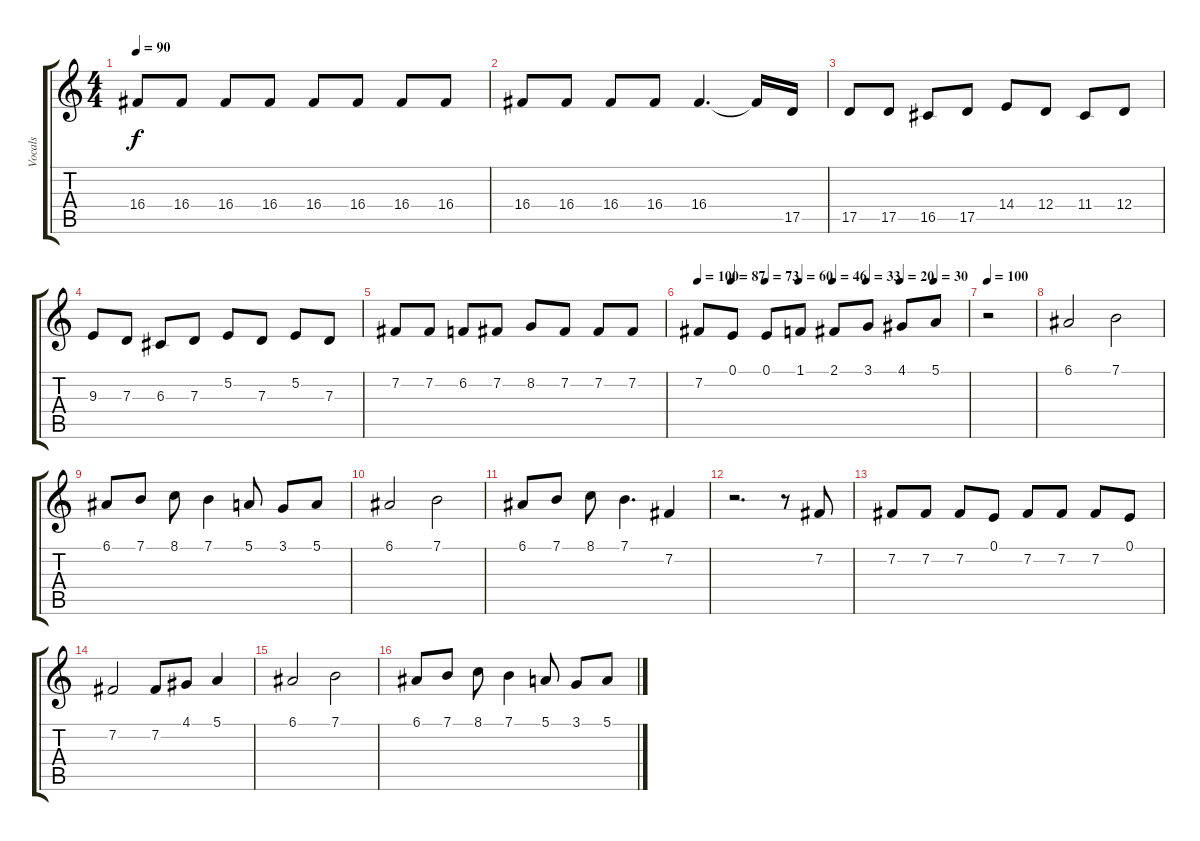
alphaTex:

\track ("Vocals" "Vocals") {instrument lead1square}
\staff {score tabs}
\tuning (E4 B3 G3 D3 A2 E2) {hide}
\ts (4 4)
\tempo 90
\clef g2
\ks c
16.4.8{dy f} 16.4.8 16.4.8 16.4.8 16.4.8 16.4.8 16.4.8 16.4.8 |
16.4.8 16.4.8 16.4.8 16.4.8 16.4.4{d} 16.4{t}.16 17.5.16 |
17.5.8 17.5.8 16.5.8 17.5.8 14.4.8 12.4.8 11.4.8 12.4.8 |
9.3.8 7.3.8 6.3.8 7.3.8 5.2.8 7.3.8 5.2.8 7.3.8 |
7.2.8 7.2.8 6.2.8 7.2.8 8.2.8 7.2.8 7.2.8 7.2.8 |
\tempo 100
\tempo (87 0.125)
\tempo (73 0.25)
\tempo (60 0.375)
\tempo (46 0.5)
\tempo (33 0.625)
\tempo (20 0.75)
\tempo (30 0.875)
7.2.8 0.1.8 0.1.8 1.1.8 2.1.8 3.1.8 4.1.8 5.1.8 |
\tempo 100
r.2 |
6.1.2 7.1.2 |
6.1.8 7.1.8 8.1.8 7.1.4 5.1.8 3.1.8 5.1.8 |
6.1.2 7.1.2 |
6.1.8 7.1.8 8.1.8 7.1.4{d} 7.2.4 |
r.2{d} r.8 7.2.8 |
7.2.8 7.2.8 7.2.8 0.1.8 7.2.8 7.2.8 7.2.8 0.1.8 |
7.2.2 7.2.8 4.1.8 5.1.4 |
6.1.2 7.1.2 |
6.1.8 7.1.8 8.1.8 7.1.4 5.1.8 3.1.8 5.1.8
